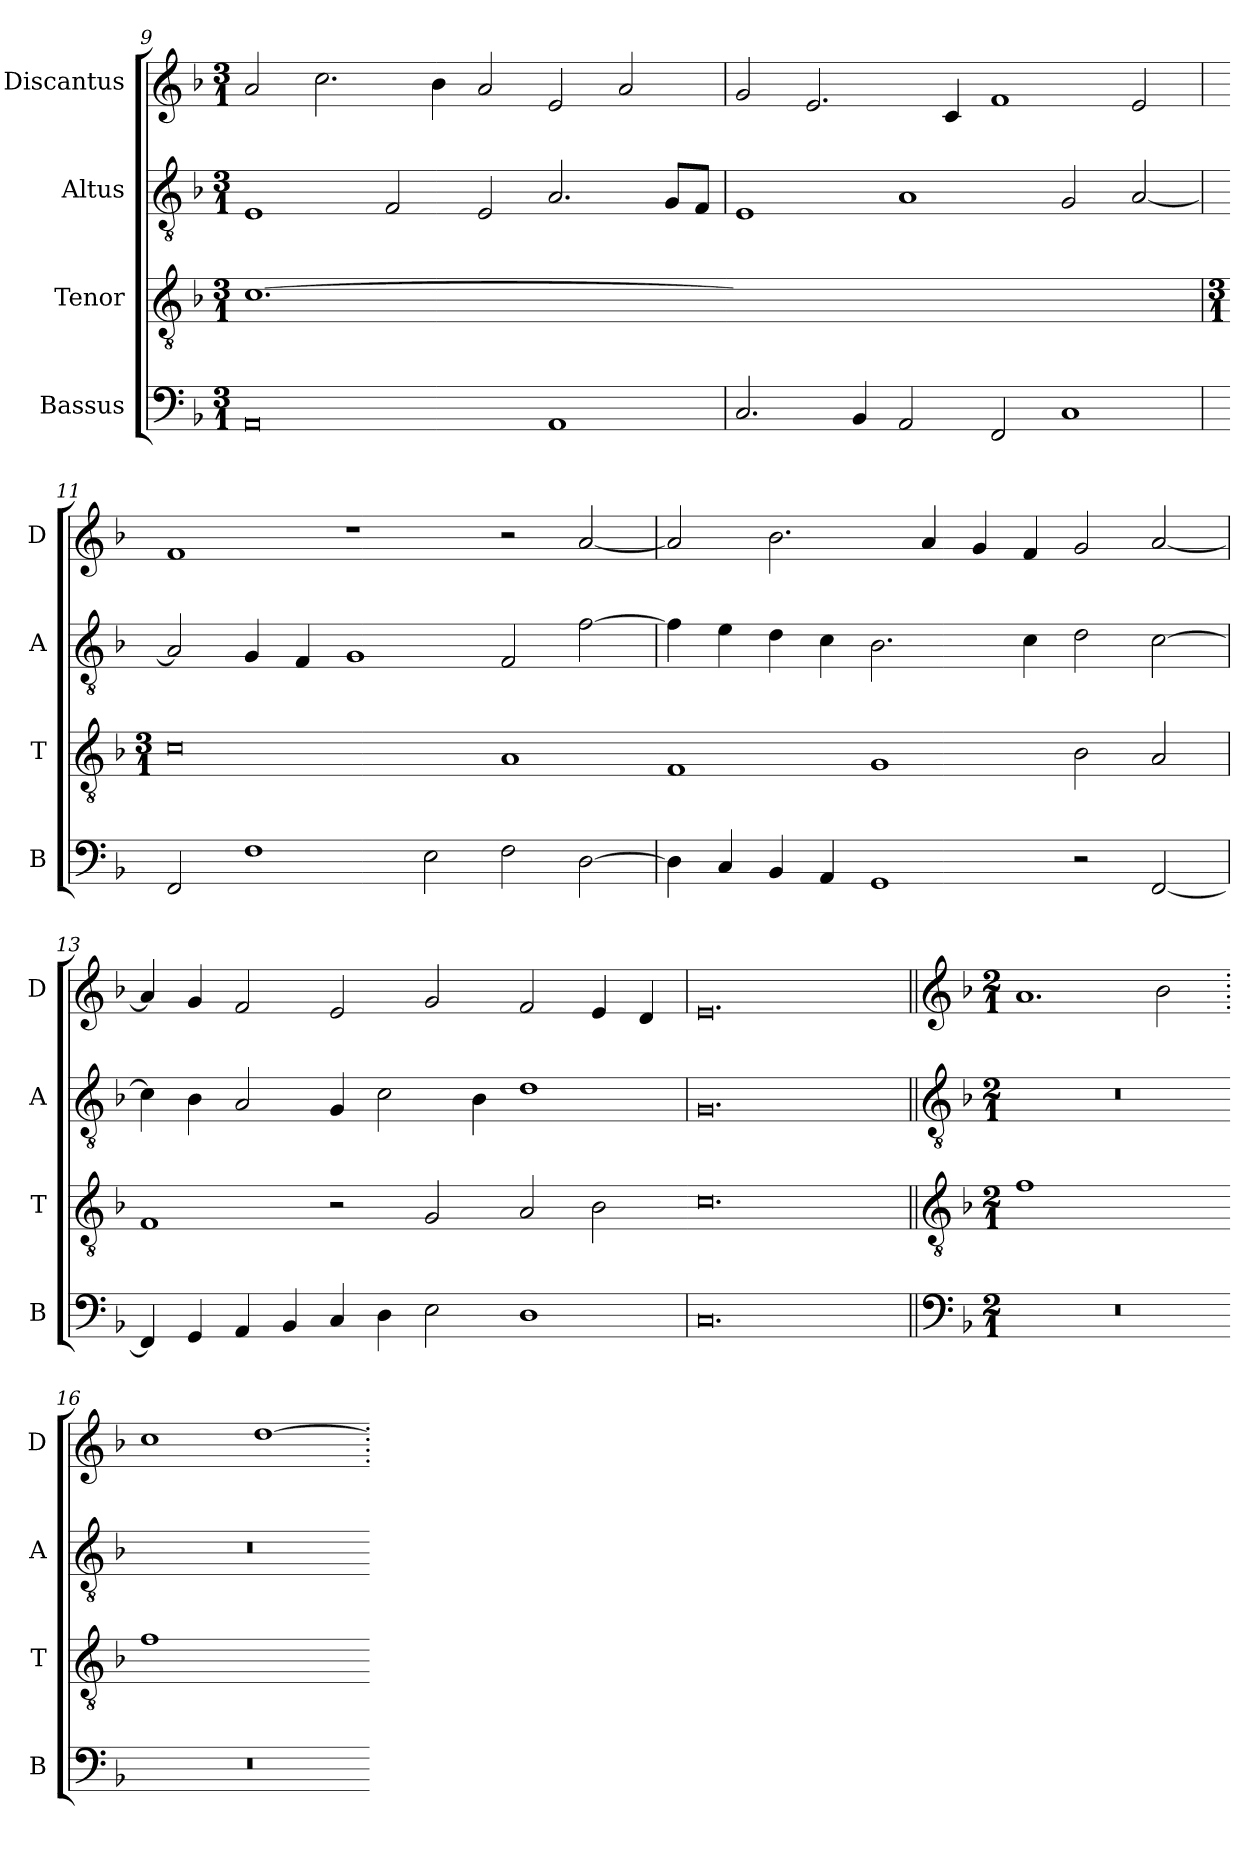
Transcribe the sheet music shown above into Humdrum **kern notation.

**kern	**kern	**kern	**kern
*part4	*part3	*part2	*part1
*staff4	*staff3	*staff2	*staff1
*I"Bassus	*I"Tenor	*I"Altus	*I"Discantus
*I'B	*I'T	*I'A	*I'D
*clefF4	*clefGv2	*clefGv2	*clefG2
*k[b-]	*k[b-]	*k[b-]	*k[b-]
*M3/1	*M3/1	*M3/1	*M3/1
=9	=9	=9	=9
!	!LO:N:vis=1.	!	!
0AA	[0.c	1E	2a/
.	.	.	2.cc\
.	.	2F/	.
.	.	.	4b-\
.	.	2E/	2a/
1AA	.	2.A/	2e/
.	.	.	2a/
.	.	8G/L	.
.	.	8F/J	.
=10	=10-	=10	=10
!	!LO:N:vis=1.	!	!
2.C/	0.cyy]	1E	2g/
.	.	.	2.e/
4BB-/	.	.	.
2AA/	.	1A	.
.	.	.	4c/
2FF/	.	.	1f
1C	.	2G/	.
.	.	[2A/	2e/
=11	=11	=11	=11
*	*M3/1	*	*
2FF/	0c	2A/]	1f
1F	.	4G/	.
.	.	4F/	.
.	.	1G	1r
2E\	.	.	.
2F\	1A	2F/	2r
[2D\	.	[2f\	[2a/
=12	=12-	=12	=12
4D\]	1F	4f\]	2a/]
4C/	.	4e\	.
4BB-/	.	4d\	2.b-\
4AA/	.	4c\	.
1GG	1G	2.B-\	.
.	.	.	4a/
.	.	.	4g/
.	.	4c\	4f/
2r	2B-\	2d\	2g/
[2FF/	2A/	[2c\	[2a/
=13	=13	=13	=13
4FF/]	1F	4c\]	4a/]
4GG/	.	4B-\	4g/
4AA/	.	2A/	2f/
4BB-/	.	.	.
4C/	2r	4G/	2e/
4D\	.	2c\	.
2E\	2G/	.	2g/
.	.	4B-\	.
1D	2A/	1d	2f/
.	2B-\	.	4e/
.	.	.	4d/
=14	=14-	=14	=14
0.C	0.c	0.G	0.e
!!LO:LB:g=z
=15||	=15||	=15||	=15||
*clefF4	*clefGv2	*clefGv2	*clefG2
*k[b-]	*k[b-]	*k[b-]	*k[b-]
*M2/1	*M2/1	*M2/1	*M2/1
!	!LO:N:vis=1	!	!
0r	0f	0r	1.a
.	.	.	2b-\
=16.	=16-	=16.	=16.
!	!LO:N:vis=1	!	!
0r	0f	0r	1cc
.	.	.	[1dd
=.	=-	=.	=.
*-	*-	*-	*-
